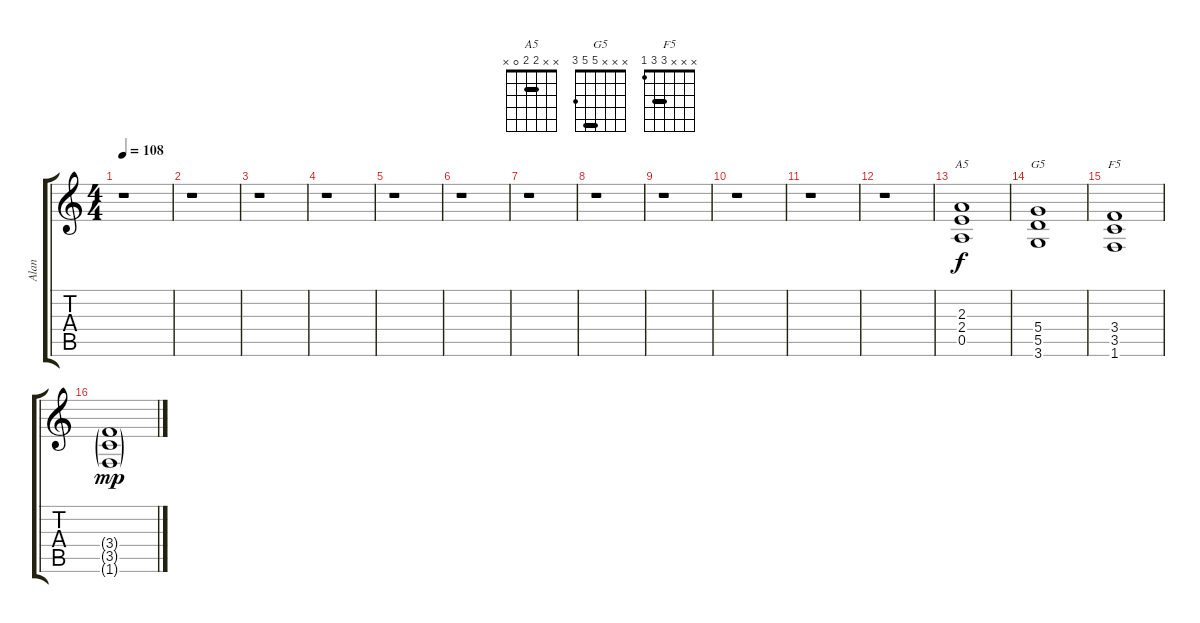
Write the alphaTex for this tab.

\track ("Alan" "Alan") {instrument distortionguitar}
\staff {score tabs}
\tuning (E4 B3 G3 D3 A2 E2) {hide}
\chord ("A5" x x 2 2 0 x) {barre 2}
\chord ("G5" x x x 5 5 3) {barre 5}
\chord ("F5" x x x 3 3 1) {barre 3}
\ts (4 4)
\tempo 108
\clef g2
\ks c
r.1{dy mp} |
r.1 |
r.1 |
r.1 |
r.1 |
r.1 |
r.1 |
r.1 |
r.1 |
r.1 |
r.1 |
r.1 |
(2.3 2.4 0.5).1{ch "A5" dy f} |
(5.4 5.5 3.6).1{ch "G5"} |
(3.4 3.5 1.6).1{ch "F5"} |
(3.4{g} 3.5{g} 1.6{g}).1{dy mp}
